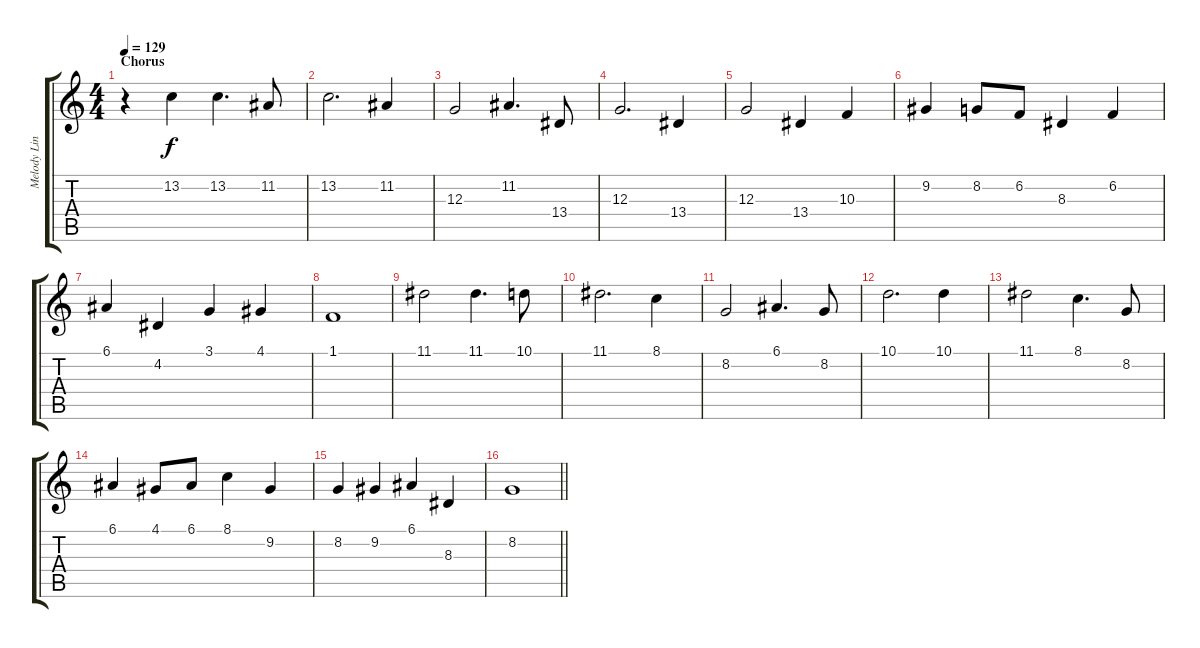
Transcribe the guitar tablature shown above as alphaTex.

\track ("Melody Line" "Melody Lin") {instrument acousticgrandpiano}
\staff {score tabs}
\tuning (E4 B3 G3 D3 A2 E2) {hide}
\ts (4 4)
\section ("" "Chorus")
\tempo 129
\clef g2
\ks c
r.4{dy f} 13.2.4 13.2.4{d} 11.2.8 |
13.2.2{d} 11.2.4 |
12.3.2 11.2.4{d} 13.4.8 |
12.3.2{d} 13.4.4 |
12.3.2 13.4.4 10.3.4 |
9.2.4 8.2.8 6.2.8 8.3.4 6.2.4 |
6.1.4 4.2.4 3.1.4 4.1.4 |
1.1.1 |
11.1.2 11.1.4{d} 10.1.8 |
11.1.2{d} 8.1.4 |
8.2.2 6.1.4{d} 8.2.8 |
10.1.2{d} 10.1.4 |
11.1.2 8.1.4{d} 8.2.8 |
6.1.4 4.1.8 6.1.8 8.1.4 9.2.4 |
8.2.4 9.2.4 6.1.4 8.3.4 |
\barLineRight lightlight
8.2.1
